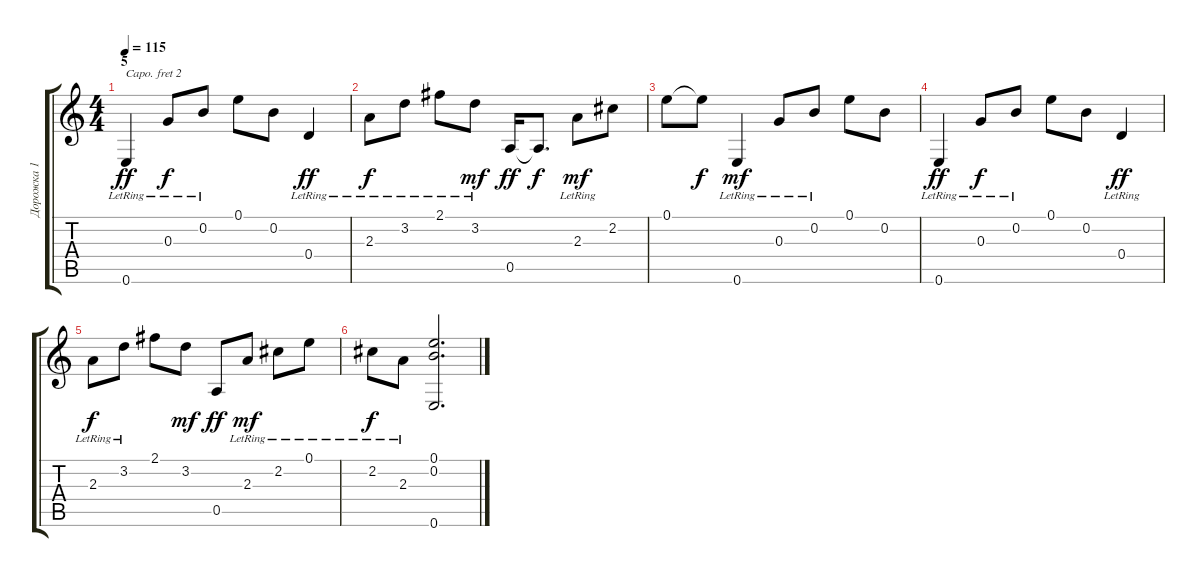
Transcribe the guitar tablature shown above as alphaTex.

\track ("Дорожка 1" "Дорожка 1") {instrument acousticguitarnylon}
\staff {score tabs}
\capo 2
\tuning (D4 A3 F3 C3 G2 D2) {hide}
\ts (4 4)
\section ("" "5")
\tempo 115
\clef g2
\ks c
0.6{lr}.4{dy ff} 0.3{lr}.8{dy f} 0.2{lr}.8 0.1.8 0.2.8 0.4{lr}.4{dy ff} |
2.3{lr}.8{dy f} 3.2{lr}.8 2.1{lr}.8 3.2{lr}.8{dy mf} 0.5.16{dy ff} 0.5{t}.8{d dy f} 2.3{lr}.8{dy mf} 2.2.8 |
0.1.8 0.1{t}.8{dy f} 0.6{lr}.4{dy mf} 0.3{lr}.8 0.2{lr}.8 0.1.8 0.2.8 |
0.6{lr}.4{dy ff} 0.3{lr}.8{dy f} 0.2{lr}.8 0.1.8 0.2.8 0.4{lr}.4{dy ff} |
2.3{lr}.8{dy f} 3.2{lr}.8 2.1.8 3.2.8{dy mf} 0.5.8{dy ff} 2.3{lr}.8{dy mf} 2.2{lr}.8 0.1{lr}.8 |
2.2{lr}.8{dy f} 2.3{lr}.8 (0.1 0.2 0.6).2{d}
